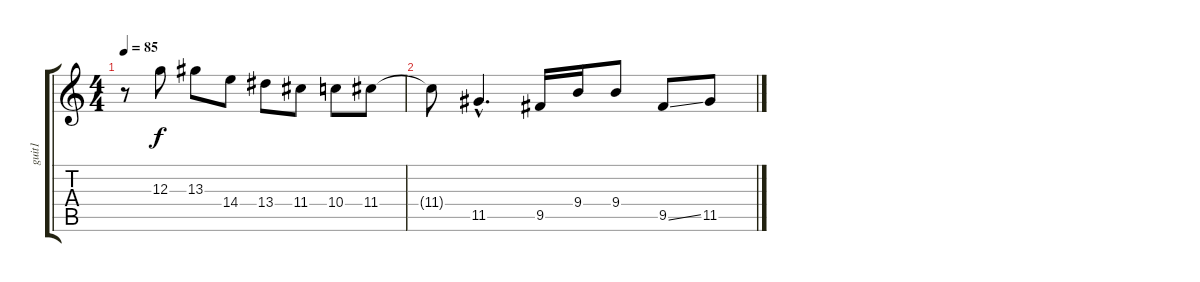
\track ("guit1" "guit1") {instrument overdrivenguitar}
\staff {score tabs}
\tuning (E4 B3 G3 D3 A2 E2) {hide}
\ts (4 4)
\tempo 85
\clef g2
\ks c
r.8{dy f} 12.3.8 13.3.8 14.4.8 13.4.8 11.4.8 10.4.8 11.4.8 |
11.4{t}.8 11.5{hac}.4{d} 9.5.16 9.4.16 9.4.8 9.5{ss}.8 11.5.8
